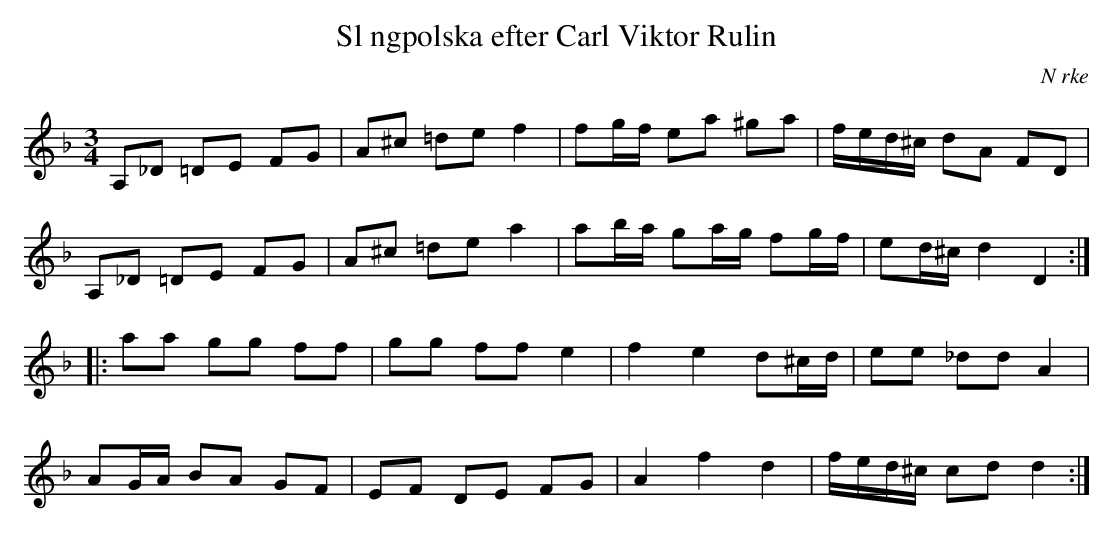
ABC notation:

X:1
T:Sl ngpolska efter Carl Viktor Rulin
L:1/8
M:3/4
O: N rke
K:Dm
A,_D =DE FG | A^c =de f2 | fg/f/ ea ^ga | f/e/d/^c/ dA FD |
A,_D =DE FG | A^c =de a2 | ab/a/ ga/g/ fg/f/ | ed/^c/ d2 D2 ::
aa gg ff | gg ff e2 | f2 e2 d^c/d/ | ee _dd A2 |
AG/A/ BA GF | EF DE FG | A2 f2 d2 | f/e/d/^c/ cd d2 :|
